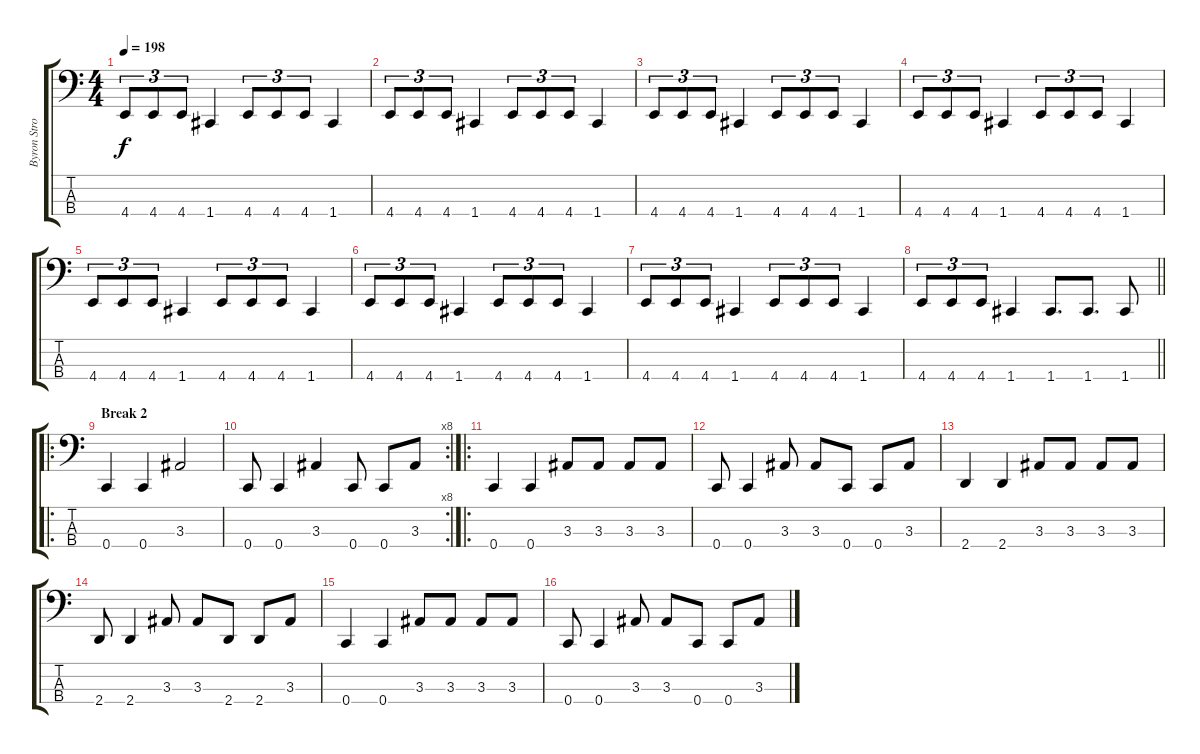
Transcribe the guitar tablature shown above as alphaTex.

\track ("Byron Stroud" "Byron Stro") {instrument electricbasspick}
\staff {score tabs}
\tuning (G2 C2 G1 C1) {hide}
\ts (4 4)
\tempo 198
\clef f4
\ks c
4.4.8{tu (3 2) dy f} 4.4.8{tu (3 2)} 4.4.8{tu (3 2)} 1.4.4 4.4.8{tu (3 2)} 4.4.8{tu (3 2)} 4.4.8{tu (3 2)} 1.4.4 |
4.4.8{tu (3 2)} 4.4.8{tu (3 2)} 4.4.8{tu (3 2)} 1.4.4 4.4.8{tu (3 2)} 4.4.8{tu (3 2)} 4.4.8{tu (3 2)} 1.4.4 |
4.4.8{tu (3 2)} 4.4.8{tu (3 2)} 4.4.8{tu (3 2)} 1.4.4 4.4.8{tu (3 2)} 4.4.8{tu (3 2)} 4.4.8{tu (3 2)} 1.4.4 |
4.4.8{tu (3 2)} 4.4.8{tu (3 2)} 4.4.8{tu (3 2)} 1.4.4 4.4.8{tu (3 2)} 4.4.8{tu (3 2)} 4.4.8{tu (3 2)} 1.4.4 |
4.4.8{tu (3 2)} 4.4.8{tu (3 2)} 4.4.8{tu (3 2)} 1.4.4 4.4.8{tu (3 2)} 4.4.8{tu (3 2)} 4.4.8{tu (3 2)} 1.4.4 |
4.4.8{tu (3 2)} 4.4.8{tu (3 2)} 4.4.8{tu (3 2)} 1.4.4 4.4.8{tu (3 2)} 4.4.8{tu (3 2)} 4.4.8{tu (3 2)} 1.4.4 |
4.4.8{tu (3 2)} 4.4.8{tu (3 2)} 4.4.8{tu (3 2)} 1.4.4 4.4.8{tu (3 2)} 4.4.8{tu (3 2)} 4.4.8{tu (3 2)} 1.4.4 |
\barLineRight lightlight
4.4.8{tu (3 2)} 4.4.8{tu (3 2)} 4.4.8{tu (3 2)} 1.4.4 1.4.8{d} 1.4.8{d} 1.4.8 |
\ro
\section ("" "Break 2")
0.4.4 0.4.4 3.3.2 |
\rc 8
0.4.8 0.4.4 3.3.4 0.4.8 0.4.8 3.3.8 |
\ro
0.4.4 0.4.4 3.3.8 3.3.8 3.3.8 3.3.8 |
0.4.8 0.4.4 3.3.8 3.3.8 0.4.8 0.4.8 3.3.8 |
2.4.4 2.4.4 3.3.8 3.3.8 3.3.8 3.3.8 |
2.4.8 2.4.4 3.3.8 3.3.8 2.4.8 2.4.8 3.3.8 |
0.4.4 0.4.4 3.3.8 3.3.8 3.3.8 3.3.8 |
0.4.8 0.4.4 3.3.8 3.3.8 0.4.8 0.4.8 3.3.8
